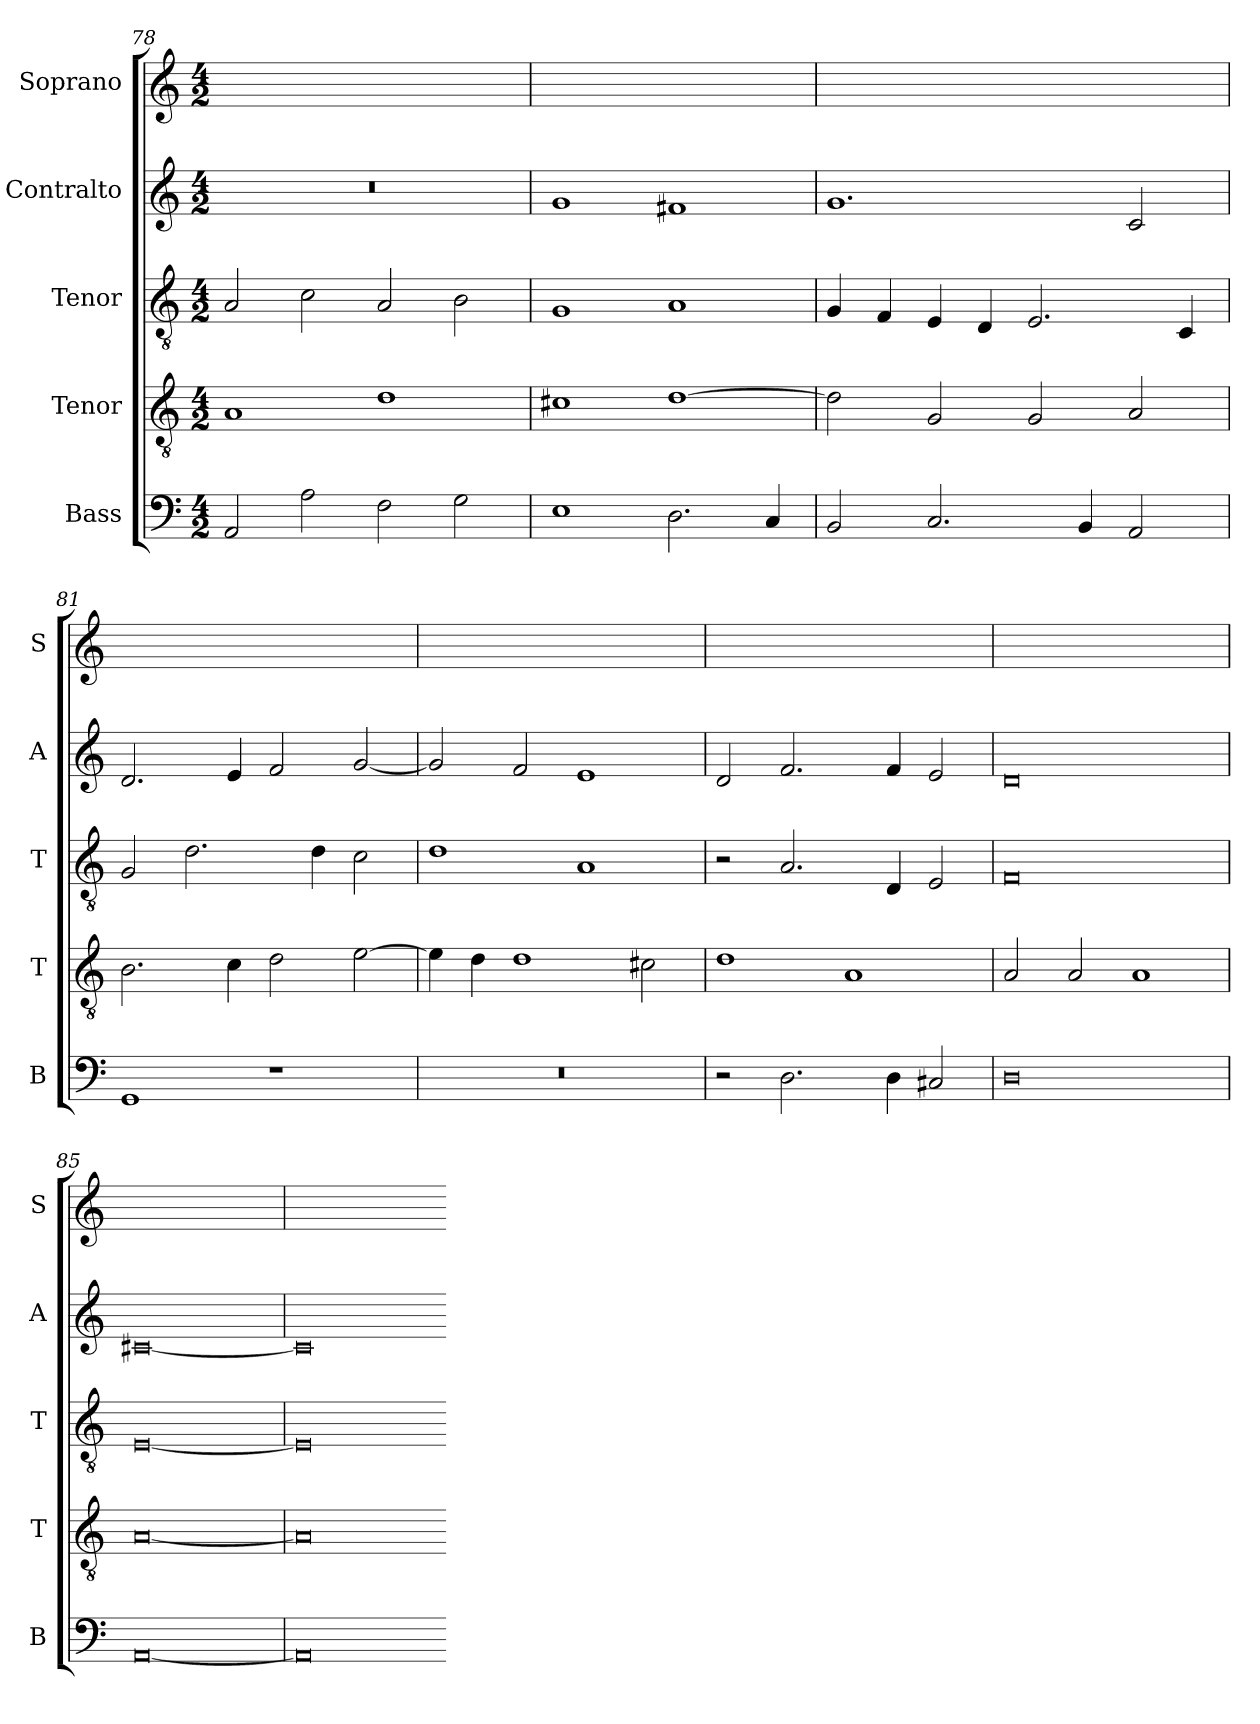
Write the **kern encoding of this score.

**kern	**kern	**kern	**kern	**kern
*part5	*part4	*part3	*part2	*part1
*staff5	*staff4	*staff3	*staff2	*staff1
*I"Bass	*I"Tenor	*I"Tenor	*I"Contralto	*I"Soprano
*I'B	*I'T	*I'T	*I'A	*I'S
*clefF4	*clefGv2	*clefGv2	*clefG2	*clefG2
*k[]	*k[]	*k[]	*k[]	*k[]
*D:dor	*D:dor	*D:dor	*D:dor	*D:dor
*M4/2	*M4/2	*M4/2	*M4/2	*M4/2
=78	=78	=78	=78	=78
2AA	1A	2A	0r	0ryy
2A	.	2c	.	.
2F	1d	2A	.	.
2G	.	2B	.	.
=79	=79	=79	=79	=79
1E	1c#X	1G	1g	0ryy
2.D	[1d	1A	1f#X	.
4C	.	.	.	.
=80	=80	=80	=80	=80
2BB	2d]	4G	1.g	0ryy
.	.	4F	.	.
2.C	2G	4E	.	.
.	.	4D	.	.
.	2G	2.E	.	.
4BB	.	.	.	.
2AA	2A	.	2c	.
.	.	4C	.	.
=81	=81	=81	=81	=81
1GG	2.B	2G	2.d	0ryy
.	.	2.d	.	.
.	4c	.	4e	.
1r	2d	.	2f	.
.	.	4d	.	.
.	[2e	2c	[2g	.
=82	=82	=82	=82	=82
0r	4e]	1d	2g]	0ryy
.	4d	.	.	.
.	1d	.	2f	.
.	.	1A	1e	.
.	2c#X	.	.	.
=83	=83	=83	=83	=83
2r	1d	2r	2d	0ryy
2.D	.	2.A	2.f	.
.	1A	.	.	.
4D	.	4D	4f	.
2C#X	.	2E	2e	.
=84	=84	=84	=84	=84
0D	2A	0F	0d	0ryy
.	2A	.	.	.
.	1A	.	.	.
=85	=85	=85	=85	=85
[0AA	[0A	[0E	[0c#X	0ryy
=86	=86	=86	=86	=86
0AA]	0A]	0E]	0c#]	0ryy
=-	=-	=-	=-	=-
*-	*-	*-	*-	*-
